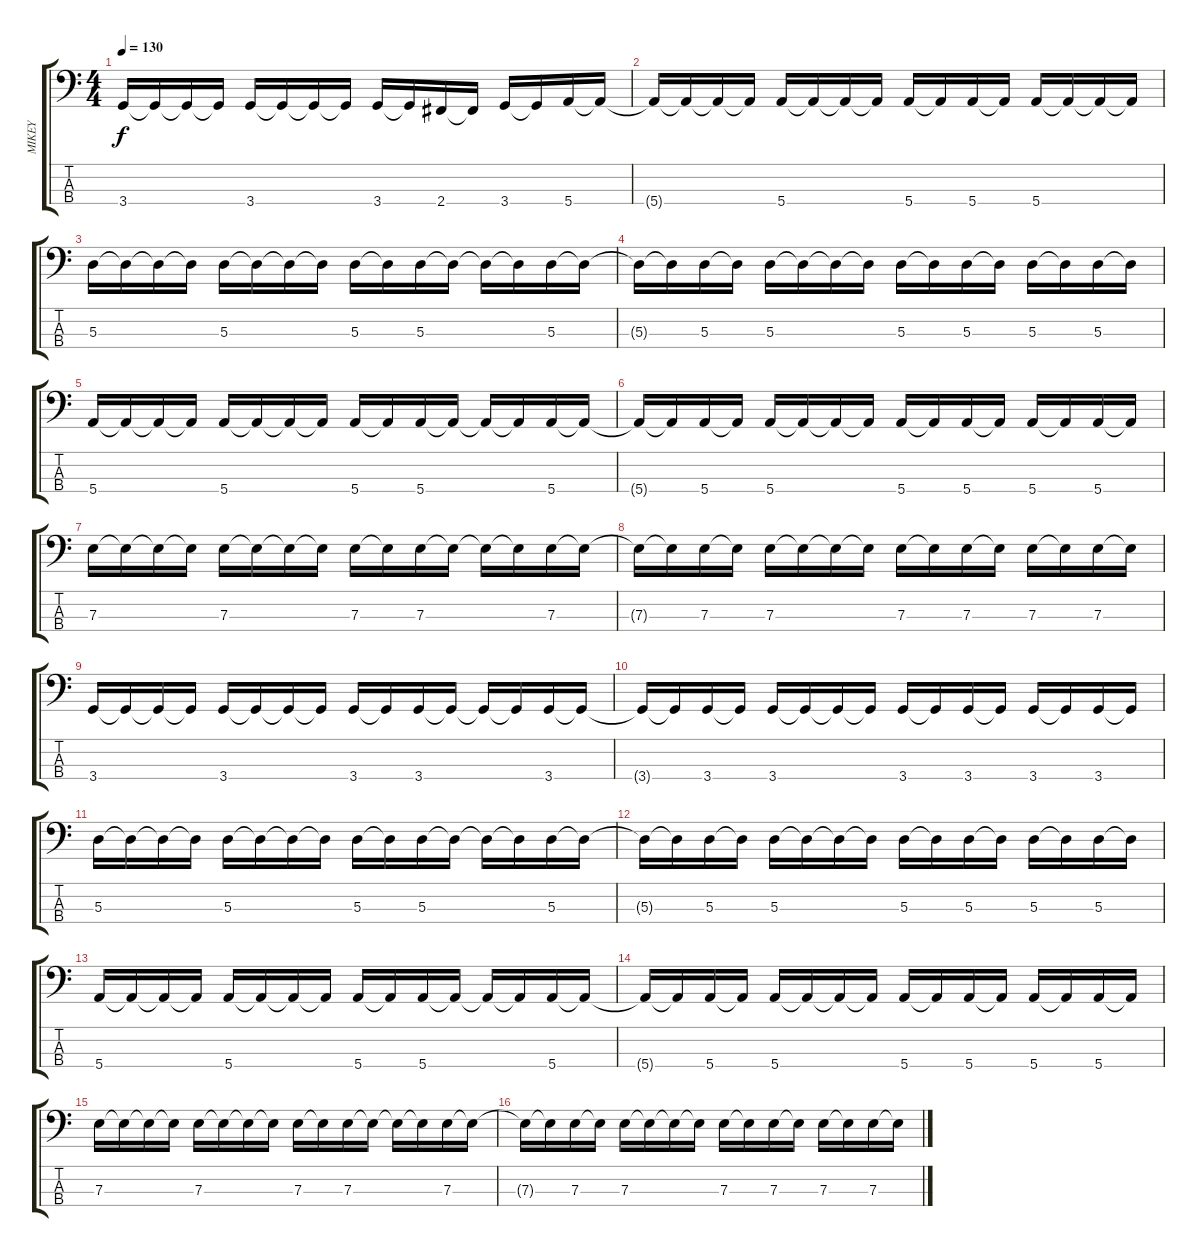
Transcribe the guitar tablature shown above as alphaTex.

\track ("MIKEY" "MIKEY") {instrument electricbassfinger}
\staff {score tabs}
\tuning (G2 D2 A1 E1) {hide}
\ts (4 4)
\tempo 130
\clef f4
\ks c
3.4.16{dy f} 3.4{t}.16 3.4{t}.16 3.4{t}.16 3.4.16 3.4{t}.16 3.4{t}.16 3.4{t}.16 3.4.16 3.4{t}.16 2.4.16 2.4{t}.16 3.4.16 3.4{t}.16 5.4.16 5.4{t}.16 |
5.4{t}.16 5.4{t}.16 5.4{t}.16 5.4{t}.16 5.4.16 5.4{t}.16 5.4{t}.16 5.4{t}.16 5.4.16 5.4{t}.16 5.4.16 5.4{t}.16 5.4.16 5.4{t}.16 5.4{t}.16 5.4{t}.16 |
5.3.16 5.3{t}.16 5.3{t}.16 5.3{t}.16 5.3.16 5.3{t}.16 5.3{t}.16 5.3{t}.16 5.3.16 5.3{t}.16 5.3.16 5.3{t}.16 5.3{t}.16 5.3{t}.16 5.3.16 5.3{t}.16 |
5.3{t}.16 5.3{t}.16 5.3.16 5.3{t}.16 5.3.16 5.3{t}.16 5.3{t}.16 5.3{t}.16 5.3.16 5.3{t}.16 5.3.16 5.3{t}.16 5.3.16 5.3{t}.16 5.3.16 5.3{t}.16 |
5.4.16 5.4{t}.16 5.4{t}.16 5.4{t}.16 5.4.16 5.4{t}.16 5.4{t}.16 5.4{t}.16 5.4.16 5.4{t}.16 5.4.16 5.4{t}.16 5.4{t}.16 5.4{t}.16 5.4.16 5.4{t}.16 |
5.4{t}.16 5.4{t}.16 5.4.16 5.4{t}.16 5.4.16 5.4{t}.16 5.4{t}.16 5.4{t}.16 5.4.16 5.4{t}.16 5.4.16 5.4{t}.16 5.4.16 5.4{t}.16 5.4.16 5.4{t}.16 |
7.3.16 7.3{t}.16 7.3{t}.16 7.3{t}.16 7.3.16 7.3{t}.16 7.3{t}.16 7.3{t}.16 7.3.16 7.3{t}.16 7.3.16 7.3{t}.16 7.3{t}.16 7.3{t}.16 7.3.16 7.3{t}.16 |
7.3{t}.16 7.3{t}.16 7.3.16 7.3{t}.16 7.3.16 7.3{t}.16 7.3{t}.16 7.3{t}.16 7.3.16 7.3{t}.16 7.3.16 7.3{t}.16 7.3.16 7.3{t}.16 7.3.16 7.3{t}.16 |
3.4.16 3.4{t}.16 3.4{t}.16 3.4{t}.16 3.4.16 3.4{t}.16 3.4{t}.16 3.4{t}.16 3.4.16 3.4{t}.16 3.4.16 3.4{t}.16 3.4{t}.16 3.4{t}.16 3.4.16 3.4{t}.16 |
3.4{t}.16 3.4{t}.16 3.4.16 3.4{t}.16 3.4.16 3.4{t}.16 3.4{t}.16 3.4{t}.16 3.4.16 3.4{t}.16 3.4.16 3.4{t}.16 3.4.16 3.4{t}.16 3.4.16 3.4{t}.16 |
5.3.16 5.3{t}.16 5.3{t}.16 5.3{t}.16 5.3.16 5.3{t}.16 5.3{t}.16 5.3{t}.16 5.3.16 5.3{t}.16 5.3.16 5.3{t}.16 5.3{t}.16 5.3{t}.16 5.3.16 5.3{t}.16 |
5.3{t}.16 5.3{t}.16 5.3.16 5.3{t}.16 5.3.16 5.3{t}.16 5.3{t}.16 5.3{t}.16 5.3.16 5.3{t}.16 5.3.16 5.3{t}.16 5.3.16 5.3{t}.16 5.3.16 5.3{t}.16 |
5.4.16 5.4{t}.16 5.4{t}.16 5.4{t}.16 5.4.16 5.4{t}.16 5.4{t}.16 5.4{t}.16 5.4.16 5.4{t}.16 5.4.16 5.4{t}.16 5.4{t}.16 5.4{t}.16 5.4.16 5.4{t}.16 |
5.4{t}.16 5.4{t}.16 5.4.16 5.4{t}.16 5.4.16 5.4{t}.16 5.4{t}.16 5.4{t}.16 5.4.16 5.4{t}.16 5.4.16 5.4{t}.16 5.4.16 5.4{t}.16 5.4.16 5.4{t}.16 |
7.3.16 7.3{t}.16 7.3{t}.16 7.3{t}.16 7.3.16 7.3{t}.16 7.3{t}.16 7.3{t}.16 7.3.16 7.3{t}.16 7.3.16 7.3{t}.16 7.3{t}.16 7.3{t}.16 7.3.16 7.3{t}.16 |
7.3{t}.16 7.3{t}.16 7.3.16 7.3{t}.16 7.3.16 7.3{t}.16 7.3{t}.16 7.3{t}.16 7.3.16 7.3{t}.16 7.3.16 7.3{t}.16 7.3.16 7.3{t}.16 7.3.16 7.3{t}.16
